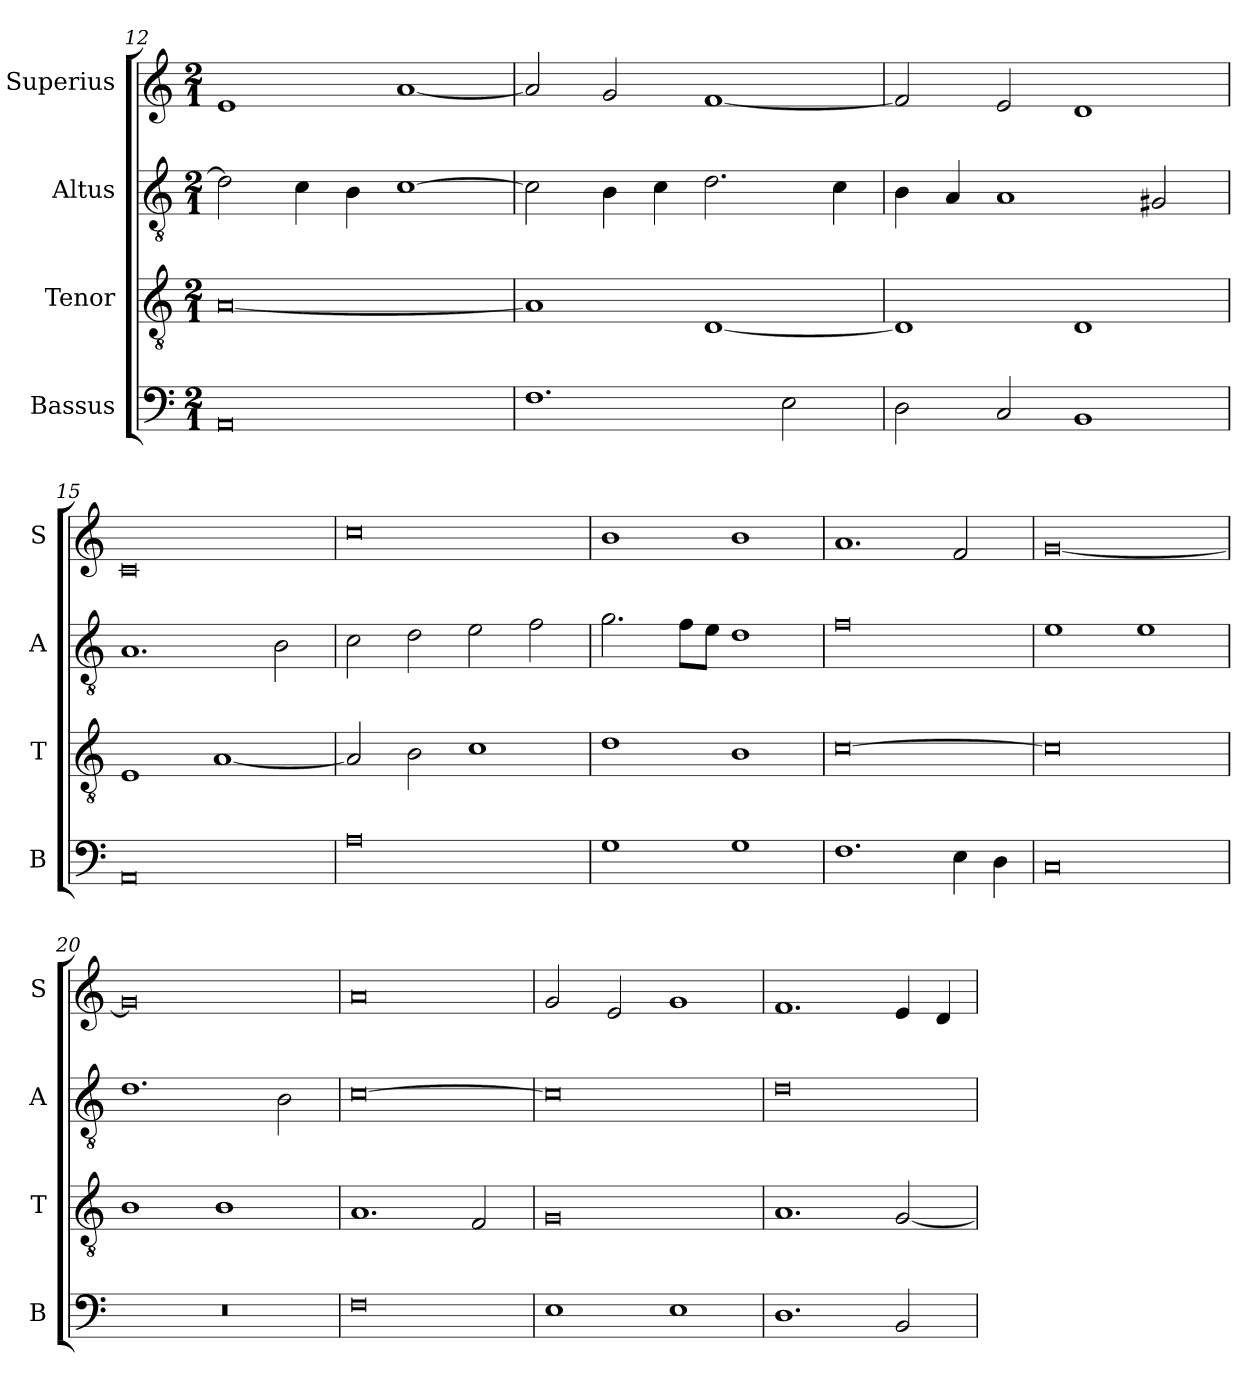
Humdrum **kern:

**kern	**kern	**kern	**kern
*part4	*part3	*part2	*part1
*staff4	*staff3	*staff2	*staff1
*I"Bassus	*I"Tenor	*I"Altus	*I"Superius
*I'B	*I'T	*I'A	*I'S
*clefF4	*clefGv2	*clefGv2	*clefG2
*k[]	*k[]	*k[]	*k[]
*C:	*C:	*C:	*C:
*M2/1	*M2/1	*M2/1	*M2/1
=12	=12	=12	=12
0AA	[0A	2d]	1e
.	.	4c	.
.	.	4B	.
.	.	[1c	[1a
=13	=13	=13	=13
1.F	1A]	2c]	2a]
.	.	4B	2g
.	.	4c	.
.	[1D	2.d	[1f
2E	.	.	.
.	.	4c	.
=14	=14	=14	=14
2D	1D]	4B	2f]
.	.	4A	.
2C	.	1A	2e
1BB	1D	.	1d
.	.	2G#X	.
=15	=15	=15	=15
0AA	1E	1.A	0c
.	[1A	.	.
.	.	2B	.
=16	=16	=16	=16
0A	2A]	2c	0cc
.	2B	2d	.
.	1c	2e	.
.	.	2f	.
=17	=17	=17	=17
1G	1d	2.g	1b
.	.	8fL	.
.	.	8eJ	.
1G	1B	1d	1b
=18	=18	=18	=18
1.F	[0c	0f	1.a
4E	.	.	2f
4D	.	.	.
=19	=19	=19	=19
0C	0c]	1e	[0g
.	.	1e	.
=20	=20	=20	=20
0r	1B	1.d	0g]
.	1B	.	.
.	.	2B	.
=21	=21	=21	=21
0F	1.A	[0c	0a
.	2F	.	.
=22	=22	=22	=22
1E	0G	0c]	2g
.	.	.	2e
1E	.	.	1g
=23	=23	=23	=23
1.D	1.A	0d	1.f
2BB	[2G	.	4e
.	.	.	4d
=	=	=	=
*-	*-	*-	*-
